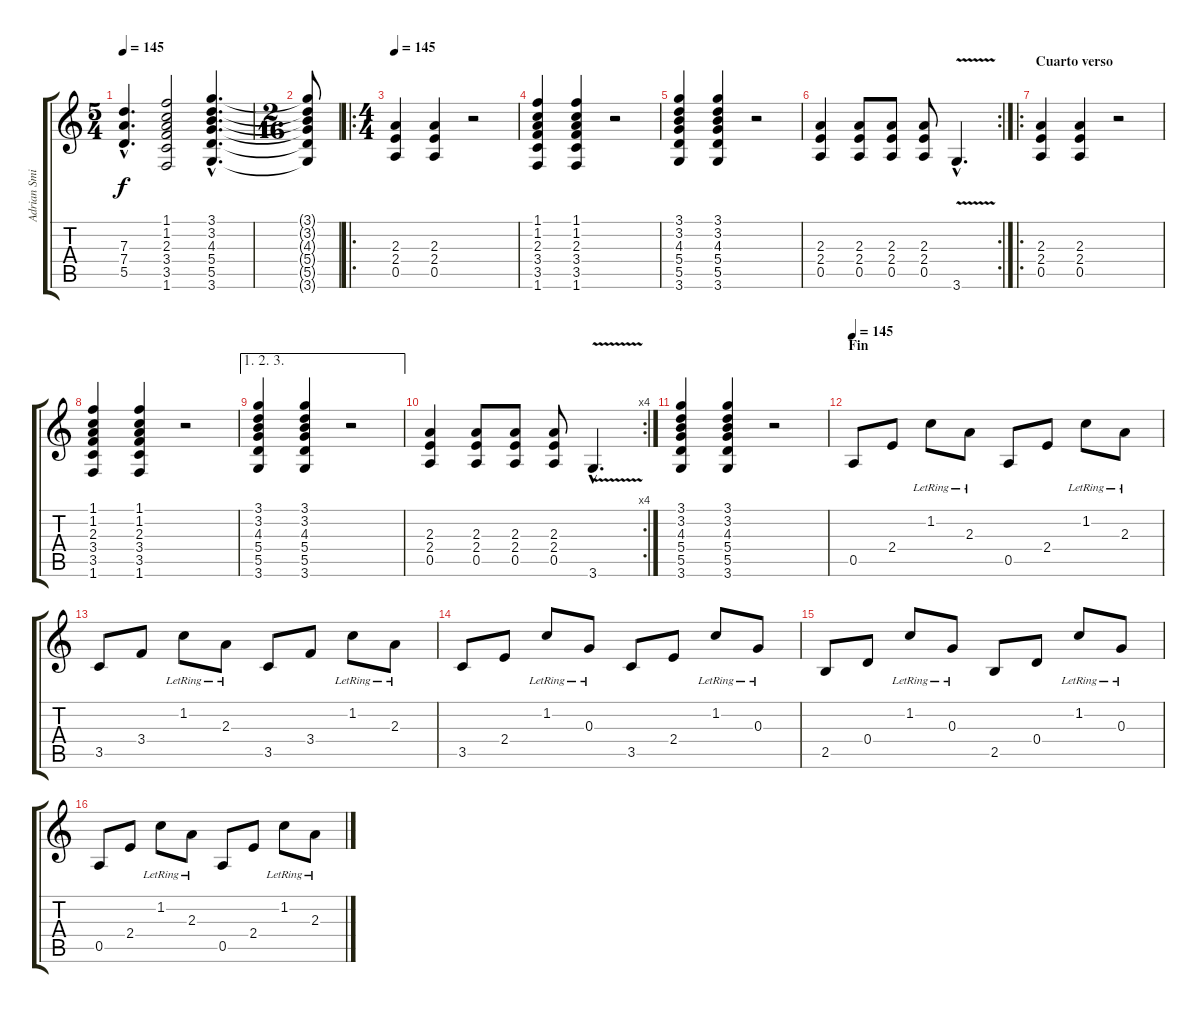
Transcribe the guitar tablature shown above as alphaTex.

\track ("Adrian Smith" "Adrian Smi") {instrument distortionguitar}
\staff {score tabs}
\tuning (E4 B3 G3 D3 A2 E2) {hide}
\ts (5 4)
\tempo 145
\clef g2
\ks c
(7.3{hac t} 7.4{hac t} 5.5{hac t}).4{d dy f} (1.1 1.2 2.3 3.4 3.5 1.6).2 (3.1{hac} 3.2{hac} 4.3{hac} 5.4{hac} 5.5{hac} 3.6{hac}).4{d} |
\ts (2 16)
(3.1{t} 3.2{t} 4.3{t} 5.4{t} 5.5{t} 3.6{t}).8 |
\ro
\ts (4 4)
\tempo 145
(2.3 2.4 0.5).4 (2.3 2.4 0.5).4 r.2 |
(1.1 1.2 2.3 3.4 3.5 1.6).4 (1.1 1.2 2.3 3.4 3.5 1.6).4 r.2 |
(3.1 3.2 4.3 5.4 5.5 3.6).4 (3.1 3.2 4.3 5.4 5.5 3.6).4 r.2 |
\rc 2
(2.3 2.4 0.5).4 (2.3 2.4 0.5).8 (2.3 2.4 0.5).8 (2.3 2.4 0.5).8 3.6{v hac}.4{d} |
\ro
\section ("" "Cuarto verso")
(2.3 2.4 0.5).4 (2.3 2.4 0.5).4 r.2 |
(1.1 1.2 2.3 3.4 3.5 1.6).4 (1.1 1.2 2.3 3.4 3.5 1.6).4 r.2 |
\ae (1 2 3)
(3.1 3.2 4.3 5.4 5.5 3.6).4 (3.1 3.2 4.3 5.4 5.5 3.6).4 r.2 |
\rc 4
(2.3 2.4 0.5).4 (2.3 2.4 0.5).8 (2.3 2.4 0.5).8 (2.3 2.4 0.5).8 3.6{v hac}.4{d} |
(3.1 3.2 4.3 5.4 5.5 3.6).4 (3.1 3.2 4.3 5.4 5.5 3.6).4 r.2 |
\section ("" "Fin")
\tempo 145
0.5.8{instrument electricguitarclean} 2.4.8 1.2{lr}.8 2.3{lr}.8 0.5.8 2.4.8 1.2{lr}.8 2.3{lr}.8 |
3.5.8 3.4.8 1.2{lr}.8 2.3{lr}.8 3.5.8 3.4.8 1.2{lr}.8 2.3{lr}.8 |
3.5.8 2.4.8 1.2{lr}.8 0.3{lr}.8 3.5.8 2.4.8 1.2{lr}.8 0.3{lr}.8 |
2.5.8 0.4.8 1.2{lr}.8 0.3{lr}.8 2.5.8 0.4.8 1.2{lr}.8 0.3{lr}.8 |
0.5.8 2.4.8 1.2{lr}.8 2.3{lr}.8 0.5.8 2.4.8 1.2{lr}.8 2.3{lr}.8
